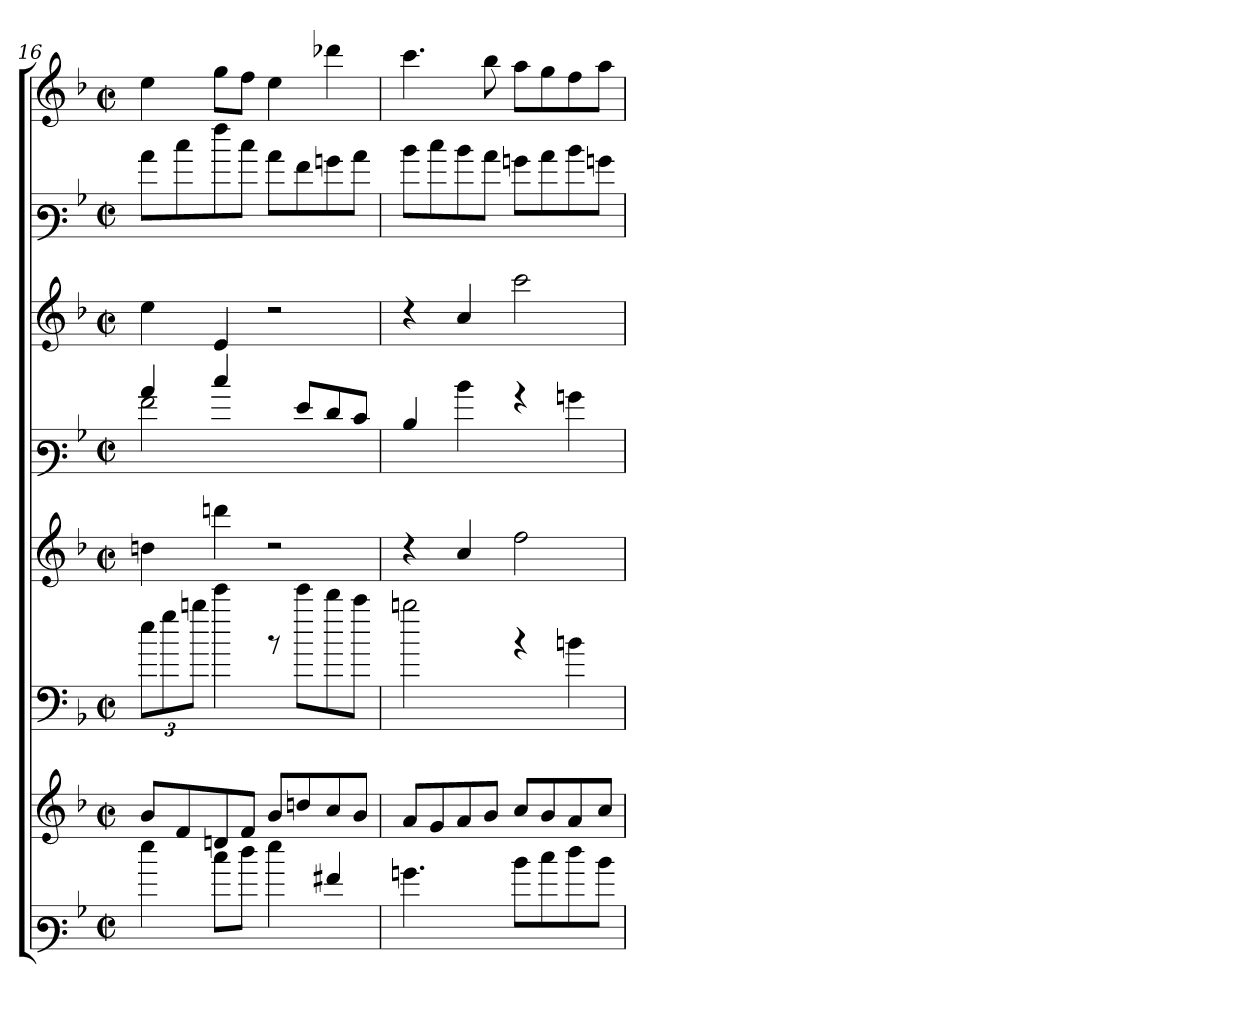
**kern	**kern	**kern	**kern	**kern	**kern	**kern	**kern
*part8	*part7	*part6	*part5	*part4	*part3	*part2	*part1
*staff8	*staff7	*staff6	*staff5	*staff4	*staff3	*staff2	*staff1
*I'V	*I'V	*I'V	*I'V	*I'V	*I'V	*I'V	*I'V
*clefF3	*clefG3	*clefF4	*clefG3	*clefF3	*clefG3	*clefF3	*clefG3
*k[b-]	*k[b-]	*k[b-]	*k[b-]	*k[b-]	*k[b-]	*k[b-]	*k[b-]
*M2/2	*M2/2	*M2/2	*M2/2	*M2/2	*M2/2	*M2/2	*M2/2
*met(c|)	*met(c|)	*met(c|)	*met(c|)	*met(c|)	*met(c|)	*met(c|)	*met(c|)
=16	=16	=16	=16	=16	=16	=16	=16
*	*	*	*	*^	*	*	*
4gg\	8g/L	12ee\L	4bn\	4cc/	2a\	4cc\	8cc\L	4cc\
.	.	12gg\	.	.	.	.	.	.
.	8d/	.	.	.	.	.	8ee\	.
.	.	12bbn\J	.	.	.	.	.	.
8ee\L	8Bn/	4eee\	4bbn\	4ee/	.	4c/	8aa\	8ee\L
8ff\J	8d/J	.	.	.	.	.	8ee\J	8dd\J
4gg\	8g/L	8rb	2rcc	8ryy	2ryy	2rcc	8cc\L	4cc\
.	8bn/	8eee\L	.	8g/L	.	.	8a\	.
4a#X/	8a/	8ddd\	.	8f/	.	.	8bn\	4bb-X\
.	8g/J	8ccc\J	.	8e/J	.	.	8cc\J	.
*	*	*	*	*v	*v	*	*	*
=17	=17	=17	=17	=17	=17	=17	=17
4.b\	8f/L	2bbn\	4rb	4d/	4rb	8dd\L	4.aa\
.	8e/	.	.	.	.	8ee\	.
.	8f/	.	4a/	4dd\	4a/	8dd\	.
8ryy	8g/J	.	.	.	.	8cc\J	8gg\
8dd\L	8a/L	4rb	2dd\	4rb	2aa\	8bn\L	8ff\L
8ee\	8g/	.	.	.	.	8cc\	8ee\
8ff\	8f/	4bn\	.	4bn\	.	8dd\	8dd\
8dd\J	8a/J	.	.	.	.	8bn\J	8ff\J
=	=	=	=	=	=	=	=
*-	*-	*-	*-	*-	*-	*-	*-
